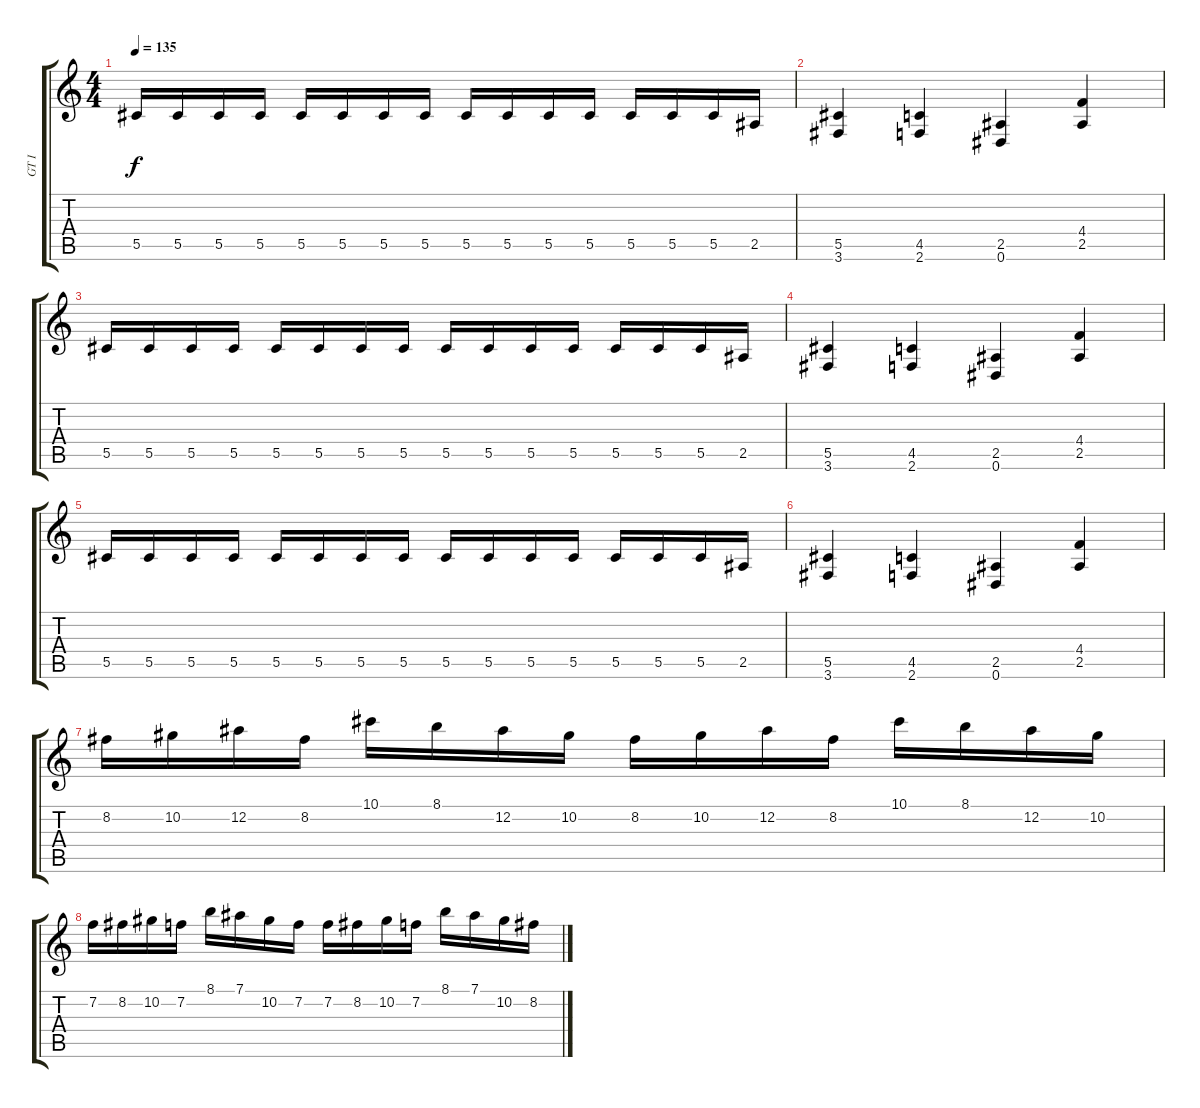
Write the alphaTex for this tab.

\track ("GT I" "GT I") {instrument distortionguitar}
\staff {score tabs}
\tuning (Eb4 Bb3 Gb3 Db3 Ab2 Eb2) {hide}
\ts (4 4)
\tempo 135
\clef g2
\ks c
5.5.16{dy f} 5.5.16 5.5.16 5.5.16 5.5.16 5.5.16 5.5.16 5.5.16 5.5.16 5.5.16 5.5.16 5.5.16 5.5.16 5.5.16 5.5.16 2.5.16 |
(5.5 3.6).4 (4.5 2.6).4 (2.5 0.6).4 (4.4 2.5).4 |
5.5.16 5.5.16 5.5.16 5.5.16 5.5.16 5.5.16 5.5.16 5.5.16 5.5.16 5.5.16 5.5.16 5.5.16 5.5.16 5.5.16 5.5.16 2.5.16 |
(5.5 3.6).4 (4.5 2.6).4 (2.5 0.6).4 (4.4 2.5).4 |
5.5.16 5.5.16 5.5.16 5.5.16 5.5.16 5.5.16 5.5.16 5.5.16 5.5.16 5.5.16 5.5.16 5.5.16 5.5.16 5.5.16 5.5.16 2.5.16 |
(5.5 3.6).4 (4.5 2.6).4 (2.5 0.6).4 (4.4 2.5).4 |
8.2.16 10.2.16 12.2.16 8.2.16 10.1.16 8.1.16 12.2.16 10.2.16 8.2.16 10.2.16 12.2.16 8.2.16 10.1.16 8.1.16 12.2.16 10.2.16 |
7.2.16 8.2.16 10.2.16 7.2.16 8.1.16 7.1.16 10.2.16 7.2.16 7.2.16 8.2.16 10.2.16 7.2.16 8.1.16 7.1.16 10.2.16 8.2.16
